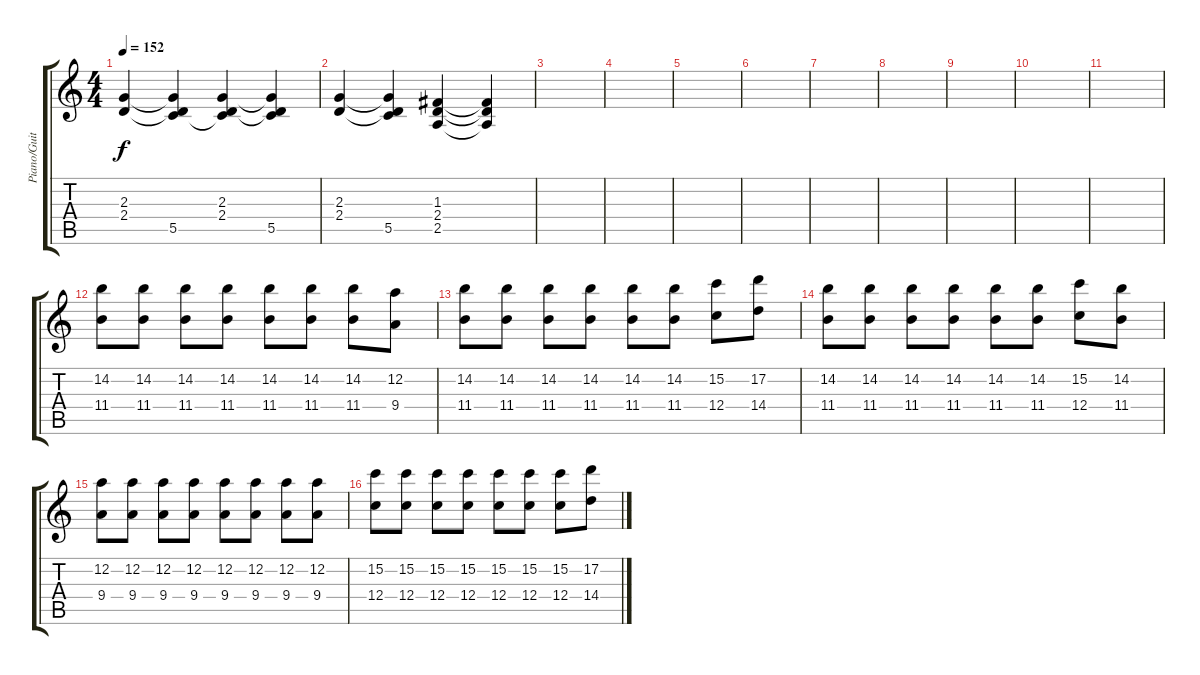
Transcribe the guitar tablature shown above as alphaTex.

\track ("Piano/Guitar 2" "Piano/Guit") {instrument distortionguitar}
\staff {score tabs}
\tuning (D4 A3 F3 C3 G2 C2) {hide}
\ts (4 4)
\tempo 152
\clef g2
\ks c
(2.3 2.4).4{dy f} (2.3{t} 2.4{t} 5.5).4 (2.3 2.4 5.5{t}).4 (2.3{t} 2.4{t} 5.5).4 |
(2.3 2.4).4 (2.3{t} 2.4{t} 5.5).4 (1.3 2.4 2.5).4 (1.3{t} 2.4{t} 2.5{t}).4 |
|
|
|
|
|
|
|
|
|
(14.2 11.4).8{instrument distortionguitar} (14.2 11.4).8 (14.2 11.4).8 (14.2 11.4).8 (14.2 11.4).8 (14.2 11.4).8 (14.2 11.4).8 (12.2 9.4).8 |
(14.2 11.4).8 (14.2 11.4).8 (14.2 11.4).8 (14.2 11.4).8 (14.2 11.4).8 (14.2 11.4).8 (15.2 12.4).8 (17.2 14.4).8 |
(14.2 11.4).8 (14.2 11.4).8 (14.2 11.4).8 (14.2 11.4).8 (14.2 11.4).8 (14.2 11.4).8 (15.2 12.4).8 (14.2 11.4).8 |
(12.2 9.4).8 (12.2 9.4).8 (12.2 9.4).8 (12.2 9.4).8 (12.2 9.4).8 (12.2 9.4).8 (12.2 9.4).8 (12.2 9.4).8 |
(15.2 12.4).8 (15.2 12.4).8 (15.2 12.4).8 (15.2 12.4).8 (15.2 12.4).8 (15.2 12.4).8 (15.2 12.4).8 (17.2 14.4).8
